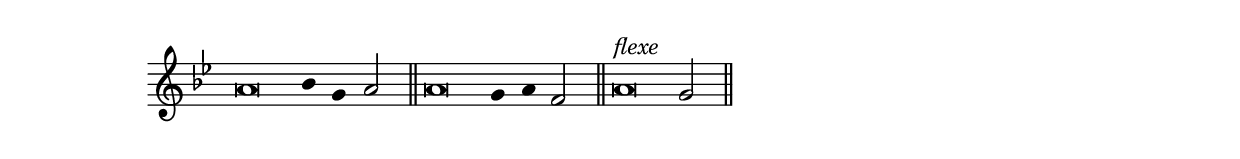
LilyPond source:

%% DO NOT EDIT this file manually; it is automatically
%% generated from LSR http://lsr.dsi.unimi.it
%% Make any changes in LSR itself, or in Documentation/snippets/new/ ,
%% and then run scripts/auxiliar/makelsr.py
%%
%% This file is in the public domain.
\version "2.12.2"

\header {
  lsrtags = "rhythms, vocal-music, ancient-notation, contexts-and-engravers"

%% Translation of GIT committish: fa19277d20f8ab0397c560eb0e7b814bd804ecec
  texidoces = "
Este tipo de notación se utiliza para el canto de los Salmos, en
que las estrofas no siempre tienen la misma longitud.

"
  doctitlees = "Notación de responsos o salmos"

%% Translation of GIT committish: ab9e3136d78bfaf15cc6d77ed1975d252c3fe506

  texidocde = "
Diese Form der Notation wird benutzt für die Notation von Psalmen, in denen
die Strophen nicht die gleiche Länge haben.

"
  doctitlede = "Psalmennotation"


%% Translation of GIT committish: c1d5bb448321d688185e0c6b798575d4c325ae80
  texidocfr = "
Ce style de notation permet d'indiquer la mélodie d'une psalmodie
lorsque les strophes sont de longueur inégale.

"
  doctitlefr = "Notation pour psalmodie"


  texidoc = "
This form of notation is used for the chant of the Psalms, where verses
aren't always the same length.

"
  doctitle = "Chant or psalms notation"
} % begin verbatim

stemOn = { \revert Staff.Stem #'transparent }
stemOff = { \override Staff.Stem #'transparent = ##t }

\score {
  \new Staff \with { \remove "Time_signature_engraver" }
  {
    \key g \minor
    \cadenzaOn
    \stemOff a'\breve bes'4 g'4
    \stemOn a'2 \bar "||"
    \stemOff a'\breve g'4 a'4
    \stemOn f'2 \bar "||"
    \stemOff a'\breve^\markup { \italic flexe }
    \stemOn g'2 \bar "||"
  }
}

